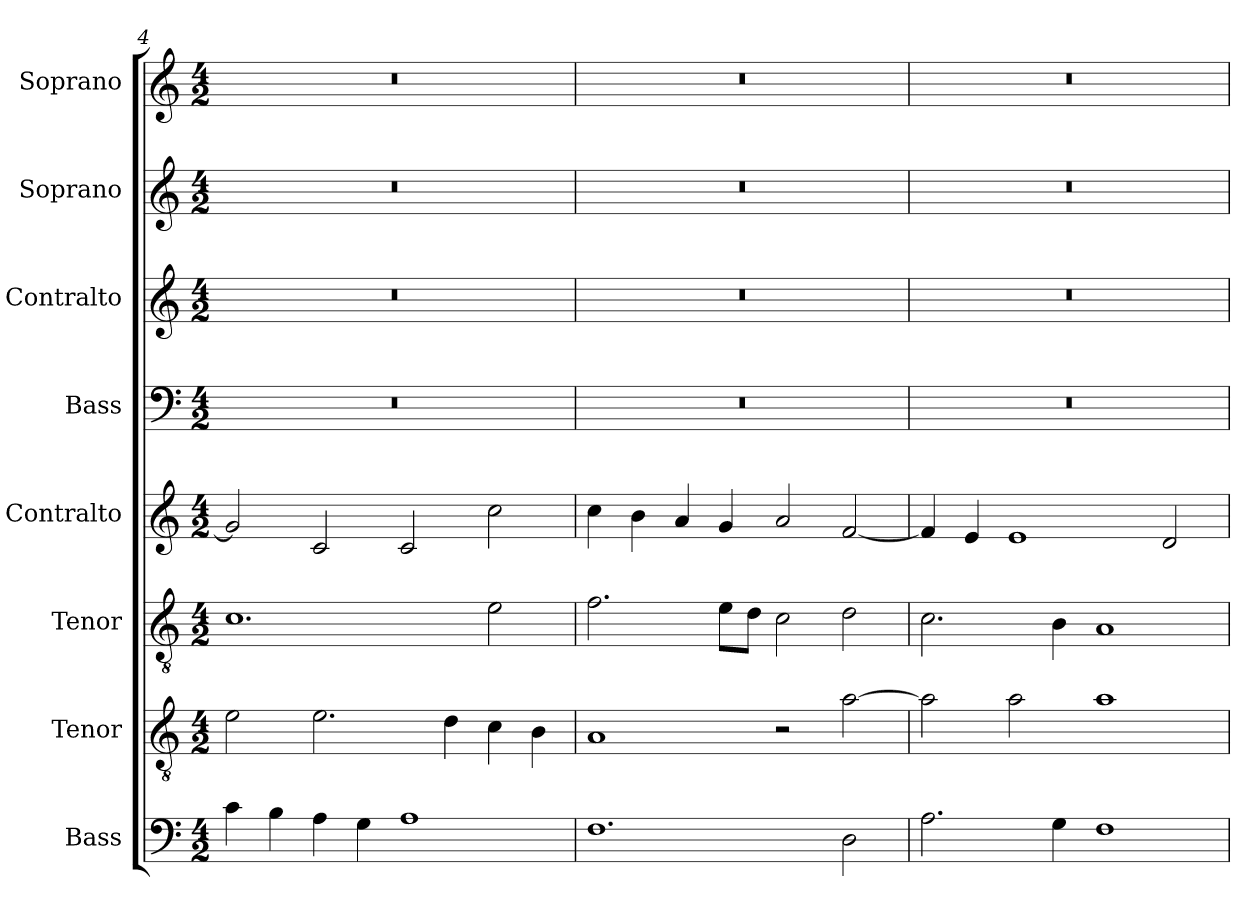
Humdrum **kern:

**kern	**kern	**kern	**kern	**kern	**kern	**kern	**kern
*part8	*part7	*part6	*part5	*part4	*part3	*part2	*part1
*staff8	*staff7	*staff6	*staff5	*staff4	*staff3	*staff2	*staff1
*I"Bass	*I"Tenor	*I"Tenor	*I"Contralto	*I"Bass	*I"Contralto	*I"Soprano	*I"Soprano
*I'B	*I'T	*I'T	*I'A	*I'B	*I'A	*I'S	*I'S
*clefF4	*clefGv2	*clefGv2	*clefG2	*clefF4	*clefG2	*clefG2	*clefG2
*k[]	*k[]	*k[]	*k[]	*k[]	*k[]	*k[]	*k[]
*G:mix	*G:mix	*G:mix	*G:mix	*G:mix	*G:mix	*G:mix	*G:mix
*M4/2	*M4/2	*M4/2	*M4/2	*M4/2	*M4/2	*M4/2	*M4/2
=4	=4	=4	=4	=4	=4	=4	=4
4c	2e	1.c	2g]	0r	0r	0r	0r
4B	.	.	.	.	.	.	.
4A	2.e	.	2c	.	.	.	.
4G	.	.	.	.	.	.	.
1A	.	.	2c	.	.	.	.
.	4d	.	.	.	.	.	.
.	4c	2e	2cc	.	.	.	.
.	4B	.	.	.	.	.	.
=5	=5	=5	=5	=5	=5	=5	=5
1.F	1A	2.f	4cc	0r	0r	0r	0r
.	.	.	4b	.	.	.	.
.	.	.	4a	.	.	.	.
.	.	8e\L	4g	.	.	.	.
.	.	8d\J	.	.	.	.	.
.	2r	2c	2a	.	.	.	.
2D	[2a	2d	[2f	.	.	.	.
=6	=6	=6	=6	=6	=6	=6	=6
2.A	2a]	2.c	4f]	0r	0r	0r	0r
.	.	.	4e	.	.	.	.
.	2a	.	1e	.	.	.	.
4G	.	4B	.	.	.	.	.
1F	1a	1A	.	.	.	.	.
.	.	.	2d	.	.	.	.
=	=	=	=	=	=	=	=
*-	*-	*-	*-	*-	*-	*-	*-
